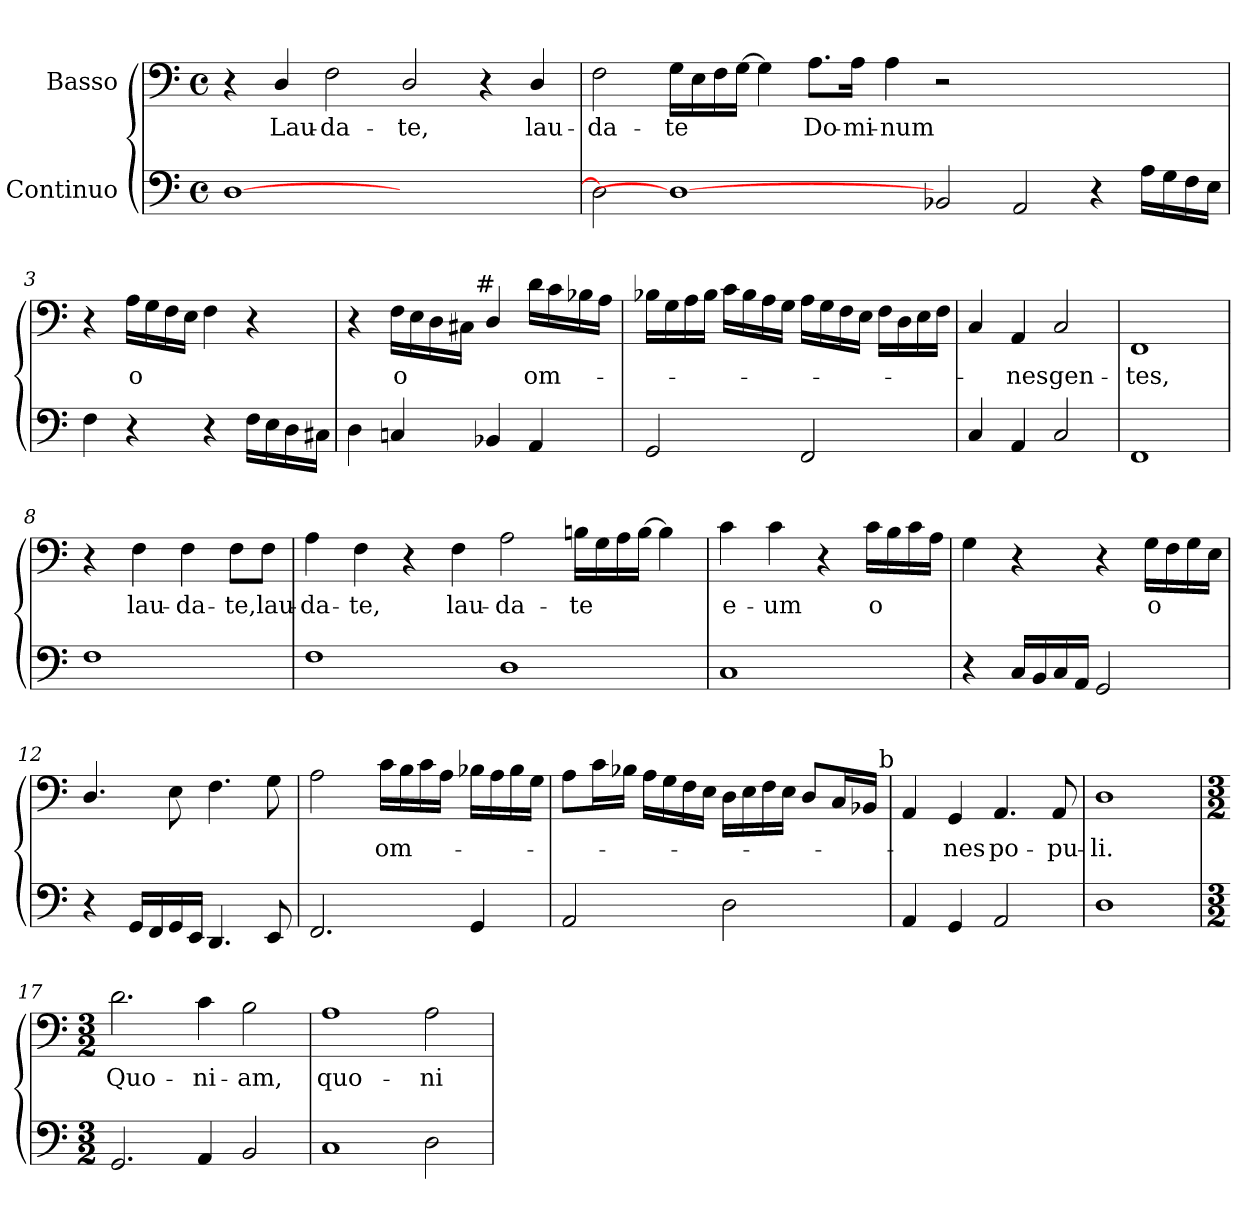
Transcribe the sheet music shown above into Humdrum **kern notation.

**kern	**kern	**text
*part2	*part1	*part1
*staff2	*staff1	*staff1
*I"Continuo	*I"Basso	*
!!LO:PB:g=z
*clefF4	*clefF4	*
*k[]	*k[]	*
*M4/4	*M4/4	*
*met(c)	*met(c)	*
=1	=1	=1
[1Di	4r	.
!	!	!LO:LY:b:color=#000000
.	4Di/	Lau-
!	!	!LO:LY:b:color=#000000
.	2Fi\	-da-
!	!	!LO:LY:b:color=#000000
1ryy	2Di/	-te,
.	4r	.
!	!	!LO:LY:b:color=#000000
.	4Di/	lau-
=2	=2	=2
!	!	!LO:LY:b:color=#000000
2Di\]	2Fi\	-da-
!	!	!LO:LY:b:color=#000000
1Di_	16Gi\LL	-te
.	16Ei\	.
.	16Fi\	.
.	[16Gi\JJ	.
.	4Gi\]	.
!	!	!LO:LY:b:color=#000000
.	8.Ai\L	Do-
!	!	!LO:LY:b:color=#000000
.	16Ai\Jk	-mi-
!	!	!LO:LY:b:color=#000000
.	4Ai\	-num
2BB-Xi/	2r	.
2AAi/	1ryy	.
4r	.	.
16Ai\LL	.	.
16Gi\	.	.
16Fi\	.	.
16Ei\JJ	.	.
=3	=3	=3
4Fi\	4r	.
!	!	!LO:LY:b:color=#000000
4r	16Ai\LL	o
.	16Gi\	.
.	16Fi\	.
.	16Ei\JJ	.
4r	4Fi\	.
16Fi\LL	4r	.
16Ei\	.	.
16Di\	.	.
16C#Xi\JJ	.	.
!!LO:LB:g=z
=4	=4	=4
*	*^	*
4Di\	4r	4ryy	.
!	!	!	!LO:LY:b:color=#000000
4Cni/	16Fi\LL	8ryy	o
.	16Ei\	.	.
.	16Di\	16ryy	.
.	16C#i\JJ	32ryy	.
.	.	256ryy	.
!	!	!LO:TX:a:t=#	!
.	.	2ryy	.
4BB-Xi/	4Di/	.	.
!	!	!	!LO:LY:b:color=#000000
4AAi/	16di\LL	.	om-
.	16ci\	.	.
.	16B-Xi\	.	.
.	16Ai\JJ	.	.
.	.	64..ryy	.
*	*v	*v	*
=5	=5	=5
2GGi/	16B-Xi\LL	.
.	16Gi\	.
.	16Ai\	.
.	16B-i\JJ	.
.	16ci\LL	.
.	16B-i\	.
.	16Ai\	.
.	16Gi\JJ	.
2FFi/	16Ai\LL	.
.	16Gi\	.
.	16Fi\	.
.	16Ei\JJ	.
.	16Fi\LL	.
.	16Di\	.
.	16Ei\	.
.	16Fi\JJ	.
=6	=6	=6
4Ci/	4Ci/	.
!	!	!LO:LY:b:color=#000000
4AAi/	4AAi/	-nes
!	!	!LO:LY:b:color=#000000
2Ci/	2Ci/	gen-
=7	=7	=7
!	!	!LO:LY:b:color=#000000
1FFi	1FFi	-tes,
=8	=8	=8
1Fi	4r	.
!	!	!LO:LY:b:color=#000000
.	4Fi\	lau-
!	!	!LO:LY:b:color=#000000
.	4Fi\	-da-
!	!	!LO:LY:b:color=#000000
.	8Fi\L	-te,
!	!	!LO:LY:b:color=#000000
.	8Fi\J	lau-
!!LO:LB:g=z
=9	=9	=9
!	!	!LO:LY:b:color=#000000
1Fi	4Ai\	-da-
!	!	!LO:LY:b:color=#000000
.	4Fi\	-te,
.	4r	.
!	!	!LO:LY:b:color=#000000
.	4Fi\	lau-
!	!	!LO:LY:b:color=#000000
1Di	2Ai\	-da-
!	!	!LO:LY:b:color=#000000
.	16Bni\LL	-te
.	16Gi\	.
.	16Ai\	.
.	[16Bi\JJ	.
.	4Bi\]	.
=10	=10	=10
!	!	!LO:LY:b:color=#000000
1Ci	4ci\	e-
!	!	!LO:LY:b:color=#000000
.	4ci\	-um
.	4r	.
!	!	!LO:LY:b:color=#000000
.	16ci\LL	o
.	16Bi\	.
.	16ci\	.
.	16Ai\JJ	.
=11	=11	=11
4r	4Gi\	.
16Ci/LL	4r	.
16BBi/	.	.
16Ci/	.	.
16AAi/JJ	.	.
2GGi/	4r	.
!	!	!LO:LY:b:color=#000000
.	16Gi\LL	o
.	16Fi\	.
.	16Gi\	.
.	16Ei\JJ	.
=12	=12	=12
4r	4.Di/	.
16GGi/LL	.	.
16FFi/	.	.
16GGi/	8Ei\	.
16EEi/JJ	.	.
4.DDi/	4.Fi\	.
8EEi/	8Gi\	.
!!LO:LB:g=z
=13	=13	=13
2.FFi/	2Ai\	.
!	!	!LO:LY:b:color=#000000
.	16ci\LL	om-
.	16Bi\	.
.	16ci\	.
.	16Ai\JJ	.
4GGi/	16B-Xi\LL	.
.	16Ai\	.
.	16B-i\	.
.	16Gi\JJ	.
=14	=14	=14
*	*^	*
2AAi/	8Ai\L	2ryy	.
.	16ci\L	.	.
.	16B-Xi\JJ	.	.
.	16Ai\LL	.	.
.	16Gi\	.	.
.	16Fi\	.	.
.	16Ei\JJ	.	.
2Di\	16Di\LL	4ryy	.
.	16Ei\	.	.
.	16Fi\	.	.
.	16Ei\JJ	.	.
.	8Di/L	8ryy	.
.	16Ci/L	16ryy	.
.	16BB-i/JJ	32ryy	.
.	.	256ryy	.
!	!	!LO:TX:a:t=b	!
.	.	64..ryy	.
*	*v	*v	*
=15	=15	=15
4AAi/	4AAi/	.
!	!	!LO:LY:b:color=#000000
4GGi/	4GGi/	-nes
!	!	!LO:LY:b:color=#000000
2AAi/	4.AAi/	po-
!	!	!LO:LY:b:color=#000000
.	8AAi/	-pu-
=16	=16	=16
!	!	!LO:LY:b:color=#000000
1Di	1Di	-li.
!!LO:LB:g=z
=17	=17	=17
*M3/2	*M3/2	*
!	!	!LO:LY:b:color=#000000
2.GGi/	2.di\	Quo-
!	!	!LO:LY:b:color=#000000
4AAi/	4ci\	-ni-
!	!	!LO:LY:b:color=#000000
2BBi/	2Bi\	-am,
=18	=18	=18
!	!	!LO:LY:b:color=#000000
1Ci	1Ai	quo-
!	!	!LO:LY:b:color=#000000
2Di\	2Ai\	-ni-
=	=	=
*-	*-	*-
